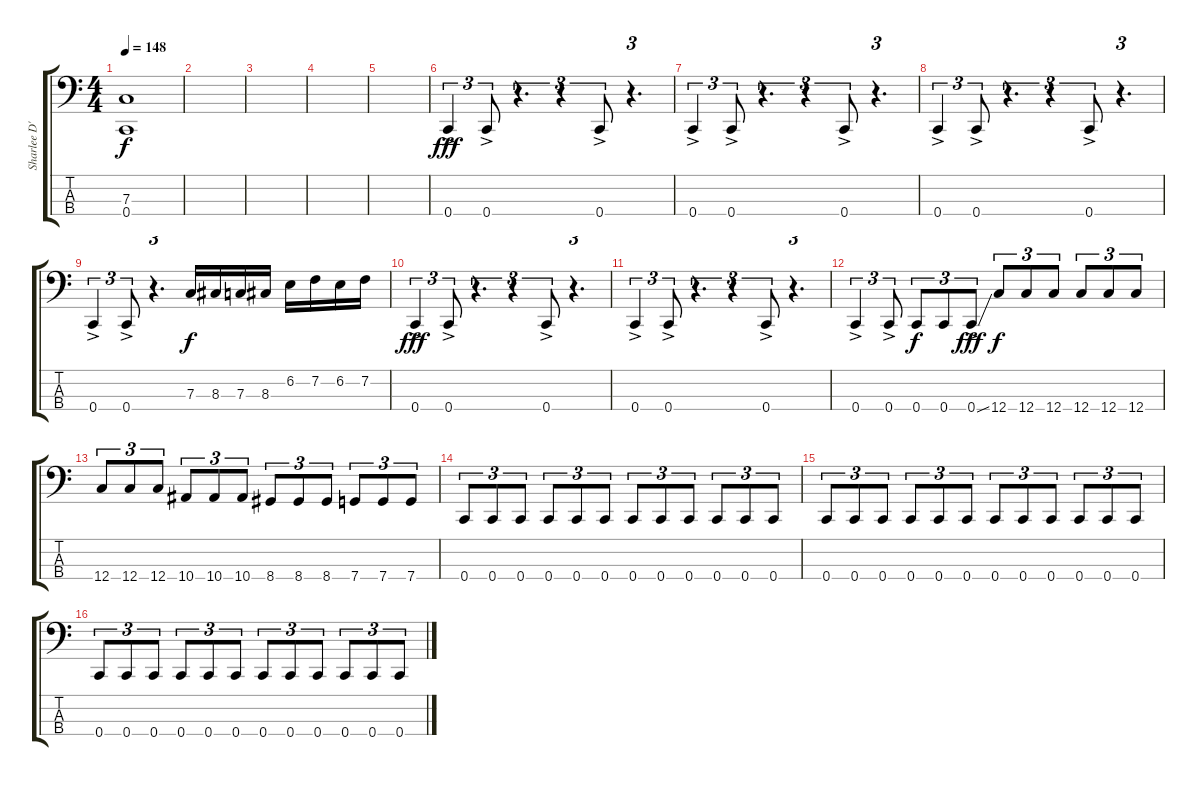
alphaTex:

\track ("Sharlee D'Angelo (Bass)" "Sharlee D'") {instrument electricbasspick}
\staff {score tabs}
\tuning (Eb2 Bb1 F1 C1) {hide}
\ts (4 4)
\tempo 148
\clef f4
\ks c
(7.3{t} 0.4{t}).1{dy f} |
|
|
|
|
0.4{ac}.4{tu (3 2) dy fff} 0.4{ac}.8{tu (3 2)} r.4{d tu (3 2)} r.4{tu (3 2)} 0.4{ac}.8{tu (3 2)} r.4{d tu (3 2)} |
0.4{ac}.4{tu (3 2)} 0.4{ac}.8{tu (3 2)} r.4{d tu (3 2)} r.4{tu (3 2)} 0.4{ac}.8{tu (3 2)} r.4{d tu (3 2)} |
0.4{ac}.4{tu (3 2)} 0.4{ac}.8{tu (3 2)} r.4{d tu (3 2)} r.4{tu (3 2)} 0.4{ac}.8{tu (3 2)} r.4{d tu (3 2)} |
0.4{ac}.4{tu (3 2)} 0.4{ac}.8{tu (3 2)} r.4{d tu (3 2)} 7.3.16{dy f} 8.3.16 7.3.16 8.3.16 6.2.16 7.2.16 6.2.16 7.2.16 |
0.4{ac}.4{tu (3 2) dy fff} 0.4{ac}.8{tu (3 2)} r.4{d tu (3 2)} r.4{tu (3 2)} 0.4{ac}.8{tu (3 2)} r.4{d tu (3 2)} |
0.4{ac}.4{tu (3 2)} 0.4{ac}.8{tu (3 2)} r.4{d tu (3 2)} r.4{tu (3 2)} 0.4{ac}.8{tu (3 2)} r.4{d tu (3 2)} |
0.4{ac}.4{tu (3 2)} 0.4{ac}.8{tu (3 2)} 0.4.8{tu (3 2) dy f} 0.4.8{tu (3 2)} 0.4{ss ac}.8{tu (3 2) dy fff} 12.4.8{tu (3 2) dy f} 12.4.8{tu (3 2)} 12.4.8{tu (3 2)} 12.4.8{tu (3 2)} 12.4.8{tu (3 2)} 12.4.8{tu (3 2)} |
12.4.8{tu (3 2)} 12.4.8{tu (3 2)} 12.4.8{tu (3 2)} 10.4.8{tu (3 2)} 10.4.8{tu (3 2)} 10.4.8{tu (3 2)} 8.4.8{tu (3 2)} 8.4.8{tu (3 2)} 8.4.8{tu (3 2)} 7.4.8{tu (3 2)} 7.4.8{tu (3 2)} 7.4.8{tu (3 2)} |
0.4.8{tu (3 2)} 0.4.8{tu (3 2)} 0.4.8{tu (3 2)} 0.4.8{tu (3 2)} 0.4.8{tu (3 2)} 0.4.8{tu (3 2)} 0.4.8{tu (3 2)} 0.4.8{tu (3 2)} 0.4.8{tu (3 2)} 0.4.8{tu (3 2)} 0.4.8{tu (3 2)} 0.4.8{tu (3 2)} |
0.4.8{tu (3 2)} 0.4.8{tu (3 2)} 0.4.8{tu (3 2)} 0.4.8{tu (3 2)} 0.4.8{tu (3 2)} 0.4.8{tu (3 2)} 0.4.8{tu (3 2)} 0.4.8{tu (3 2)} 0.4.8{tu (3 2)} 0.4.8{tu (3 2)} 0.4.8{tu (3 2)} 0.4.8{tu (3 2)} |
0.4.8{tu (3 2)} 0.4.8{tu (3 2)} 0.4.8{tu (3 2)} 0.4.8{tu (3 2)} 0.4.8{tu (3 2)} 0.4.8{tu (3 2)} 0.4.8{tu (3 2)} 0.4.8{tu (3 2)} 0.4.8{tu (3 2)} 0.4.8{tu (3 2)} 0.4.8{tu (3 2)} 0.4.8{tu (3 2)}
